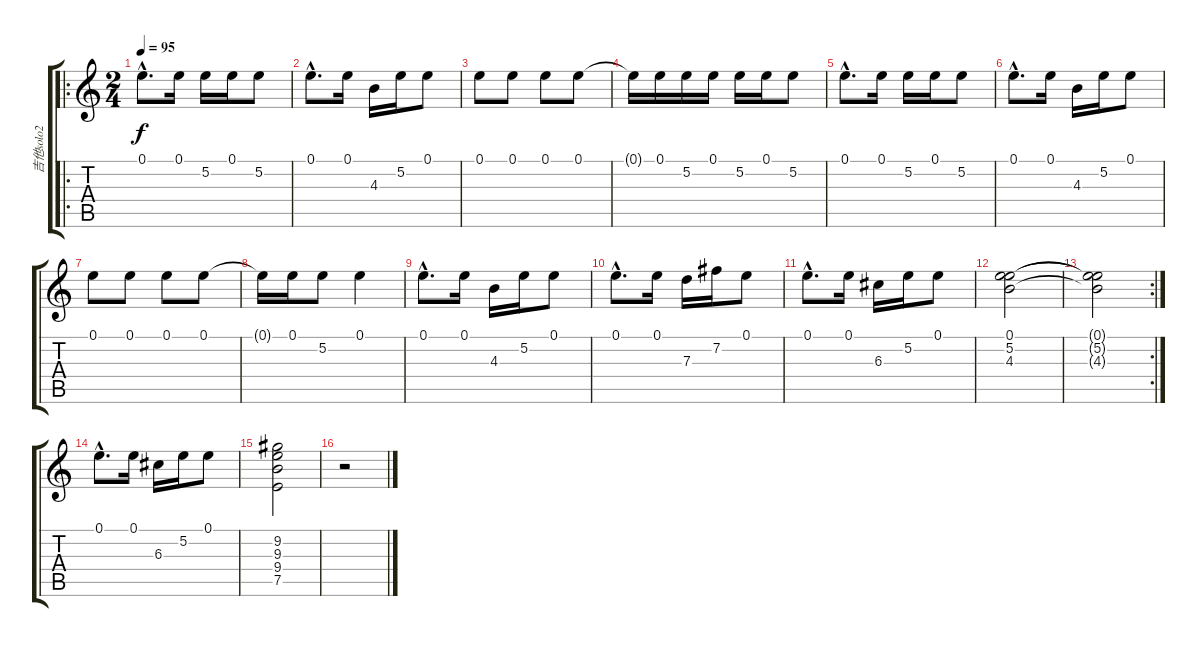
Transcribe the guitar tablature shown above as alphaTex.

\track ("吉他solo2" "吉他solo2") {instrument distortionguitar}
\staff {score tabs}
\tuning (E4 B3 G3 D3 A2 E2) {hide}
\ro
\ts (2 4)
\tempo 95
\clef g2
\ks c
0.1{hac}.8{d dy f instrument acousticguitarsteel} 0.1.16 5.2.16 0.1.16 5.2.8 |
0.1{hac}.8{d} 0.1.16 4.3.16 5.2.16 0.1.8 |
0.1.8 0.1.8 0.1.8 0.1.8 |
0.1{t}.16 0.1.16 5.2.16 0.1.16 5.2.16 0.1.16 5.2.8 |
0.1{hac}.8{d} 0.1.16 5.2.16 0.1.16 5.2.8 |
0.1{hac}.8{d} 0.1.16 4.3.16 5.2.16 0.1.8 |
0.1.8 0.1.8 0.1.8 0.1.8 |
0.1{t}.16 0.1.16 5.2.8 0.1.4 |
0.1{hac}.8{d} 0.1.16 4.3.16 5.2.16 0.1.8 |
0.1{hac}.8{d} 0.1.16 7.3.16 7.2.16 0.1.8 |
0.1{hac}.8{d} 0.1.16 6.3.16 5.2.16 0.1.8 |
(0.1 5.2 4.3).2 |
\rc 2
(0.1{t} 5.2{t} 4.3{t}).2 |
0.1{hac}.8{d} 0.1.16 6.3.16 5.2.16 0.1.8 |
(9.2 9.3 9.4 7.5).2 |
r.2
